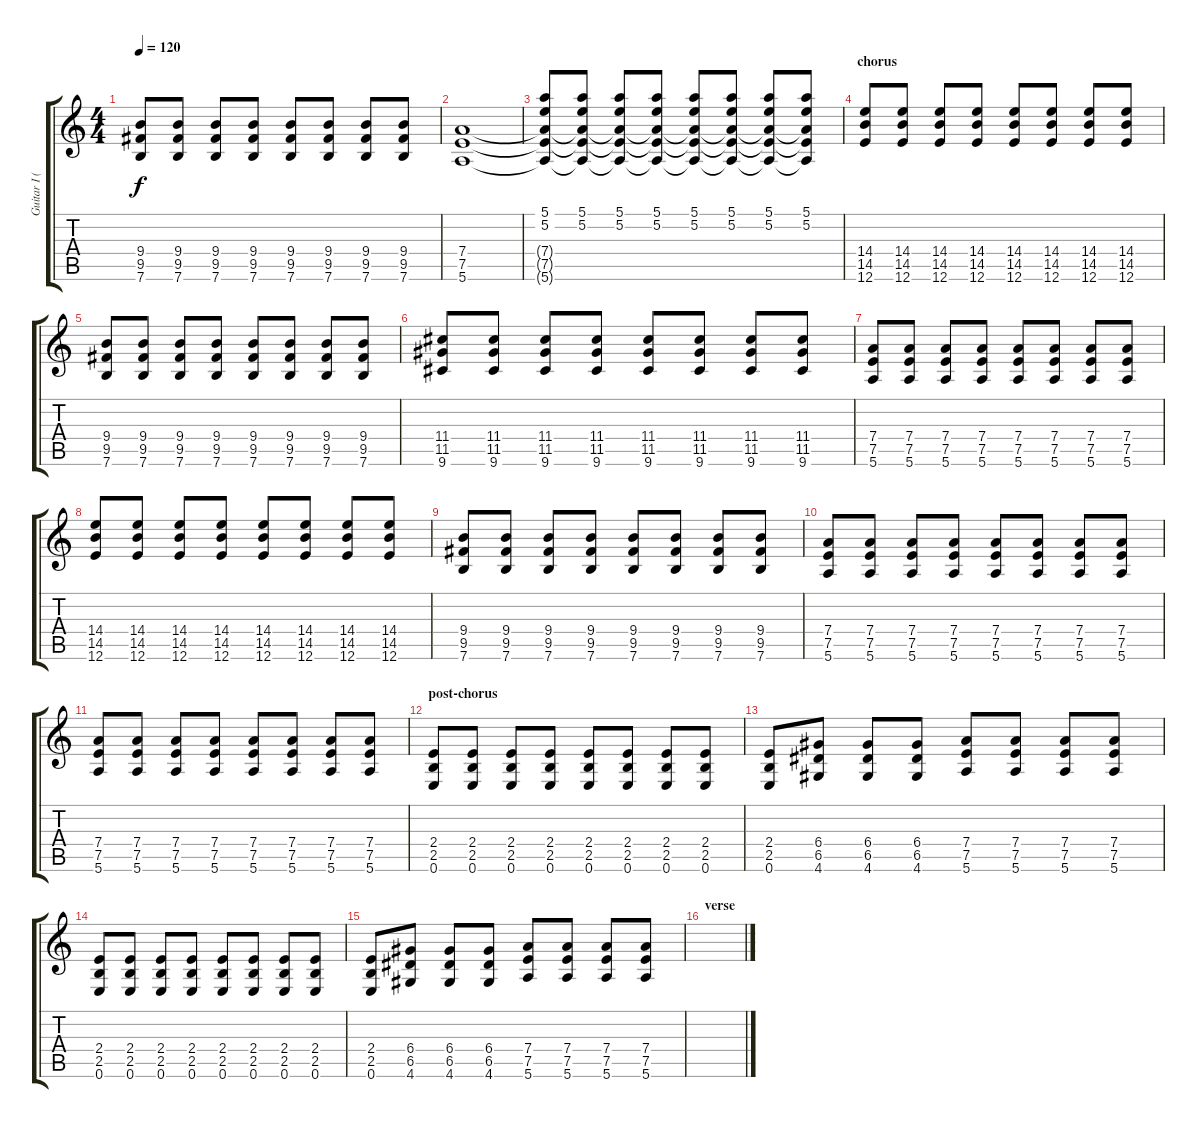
\track ("Guitar I (electric/distortion)" "Guitar I (") {instrument distortionguitar}
\staff {score tabs}
\tuning (E4 B3 G3 D3 A2 E2) {hide}
\ts (4 4)
\tempo 120
\clef g2
\ks c
(9.4 9.5 7.6).8{dy f} (9.4 9.5 7.6).8 (9.4 9.5 7.6).8 (9.4 9.5 7.6).8 (9.4 9.5 7.6).8 (9.4 9.5 7.6).8 (9.4 9.5 7.6).8 (9.4 9.5 7.6).8 |
(7.4 7.5 5.6).1 |
(5.1 5.2 7.4{t} 7.5{t} 5.6{t}).8 (5.1 5.2 7.4{t} 7.5{t} 5.6{t}).8 (5.1 5.2 7.4{t} 7.5{t} 5.6{t}).8 (5.1 5.2 7.4{t} 7.5{t} 5.6{t}).8 (5.1 5.2 7.4{t} 7.5{t} 5.6{t}).8 (5.1 5.2 7.4{t} 7.5{t} 5.6{t}).8 (5.1 5.2 7.4{t} 7.5{t} 5.6{t}).8 (5.1 5.2 7.4{t} 7.5{t} 5.6{t}).8 |
\section ("" "chorus")
(14.4 14.5 12.6).8 (14.4 14.5 12.6).8 (14.4 14.5 12.6).8 (14.4 14.5 12.6).8 (14.4 14.5 12.6).8 (14.4 14.5 12.6).8 (14.4 14.5 12.6).8 (14.4 14.5 12.6).8 |
(9.4 9.5 7.6).8 (9.4 9.5 7.6).8 (9.4 9.5 7.6).8 (9.4 9.5 7.6).8 (9.4 9.5 7.6).8 (9.4 9.5 7.6).8 (9.4 9.5 7.6).8 (9.4 9.5 7.6).8 |
(11.4 11.5 9.6).8 (11.4 11.5 9.6).8 (11.4 11.5 9.6).8 (11.4 11.5 9.6).8 (11.4 11.5 9.6).8 (11.4 11.5 9.6).8 (11.4 11.5 9.6).8 (11.4 11.5 9.6).8 |
(7.4 7.5 5.6).8 (7.4 7.5 5.6).8 (7.4 7.5 5.6).8 (7.4 7.5 5.6).8 (7.4 7.5 5.6).8 (7.4 7.5 5.6).8 (7.4 7.5 5.6).8 (7.4 7.5 5.6).8 |
(14.4 14.5 12.6).8 (14.4 14.5 12.6).8 (14.4 14.5 12.6).8 (14.4 14.5 12.6).8 (14.4 14.5 12.6).8 (14.4 14.5 12.6).8 (14.4 14.5 12.6).8 (14.4 14.5 12.6).8 |
(9.4 9.5 7.6).8 (9.4 9.5 7.6).8 (9.4 9.5 7.6).8 (9.4 9.5 7.6).8 (9.4 9.5 7.6).8 (9.4 9.5 7.6).8 (9.4 9.5 7.6).8 (9.4 9.5 7.6).8 |
(7.4 7.5 5.6).8 (7.4 7.5 5.6).8 (7.4 7.5 5.6).8 (7.4 7.5 5.6).8 (7.4 7.5 5.6).8 (7.4 7.5 5.6).8 (7.4 7.5 5.6).8 (7.4 7.5 5.6).8 |
(7.4 7.5 5.6).8 (7.4 7.5 5.6).8 (7.4 7.5 5.6).8 (7.4 7.5 5.6).8 (7.4 7.5 5.6).8 (7.4 7.5 5.6).8 (7.4 7.5 5.6).8 (7.4 7.5 5.6).8 |
\section ("" "post-chorus")
(2.4 2.5 0.6).8 (2.4 2.5 0.6).8 (2.4 2.5 0.6).8 (2.4 2.5 0.6).8 (2.4 2.5 0.6).8 (2.4 2.5 0.6).8 (2.4 2.5 0.6).8 (2.4 2.5 0.6).8 |
(2.4 2.5 0.6).8 (6.4 6.5 4.6).8 (6.4 6.5 4.6).8 (6.4 6.5 4.6).8 (7.4 7.5 5.6).8 (7.4 7.5 5.6).8 (7.4 7.5 5.6).8 (7.4 7.5 5.6).8 |
(2.4 2.5 0.6).8 (2.4 2.5 0.6).8 (2.4 2.5 0.6).8 (2.4 2.5 0.6).8 (2.4 2.5 0.6).8 (2.4 2.5 0.6).8 (2.4 2.5 0.6).8 (2.4 2.5 0.6).8 |
(2.4 2.5 0.6).8 (6.4 6.5 4.6).8 (6.4 6.5 4.6).8 (6.4 6.5 4.6).8 (7.4 7.5 5.6).8 (7.4 7.5 5.6).8 (7.4 7.5 5.6).8 (7.4 7.5 5.6).8 |
\section ("" "verse")
